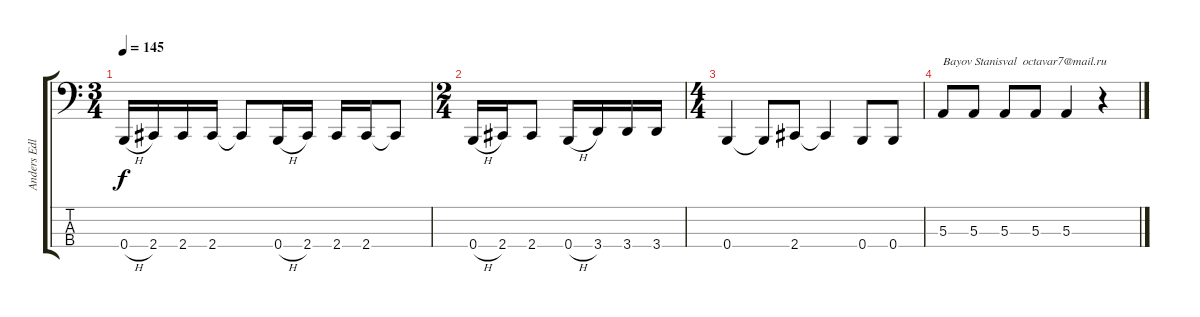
\track ("Anders Edlund - bass" "Anders Edl") {instrument electricbasspick}
\staff {score tabs}
\tuning (D2 A1 E1 B0) {hide}
\ts (3 4)
\tempo 145
\clef f4
\ks aminor
0.4{h}.16{dy f} 2.4.16 2.4.16 2.4.16 2.4{t}.8 0.4{h}.16 2.4.16 2.4.16 2.4.16 2.4{t}.8 |
\ts (2 4)
0.4{h}.16 2.4.16 2.4.8 0.4{h}.16 3.4.16 3.4.16 3.4.16 |
\ts (4 4)
0.4.4 0.4{t}.8 2.4.8 2.4{t}.4 0.4.8 0.4.8 |
5.3.8{txt "Bayov Stanisval  octavar7@mail.ru"} 5.3.8 5.3.8 5.3.8 5.3.4 r.4
